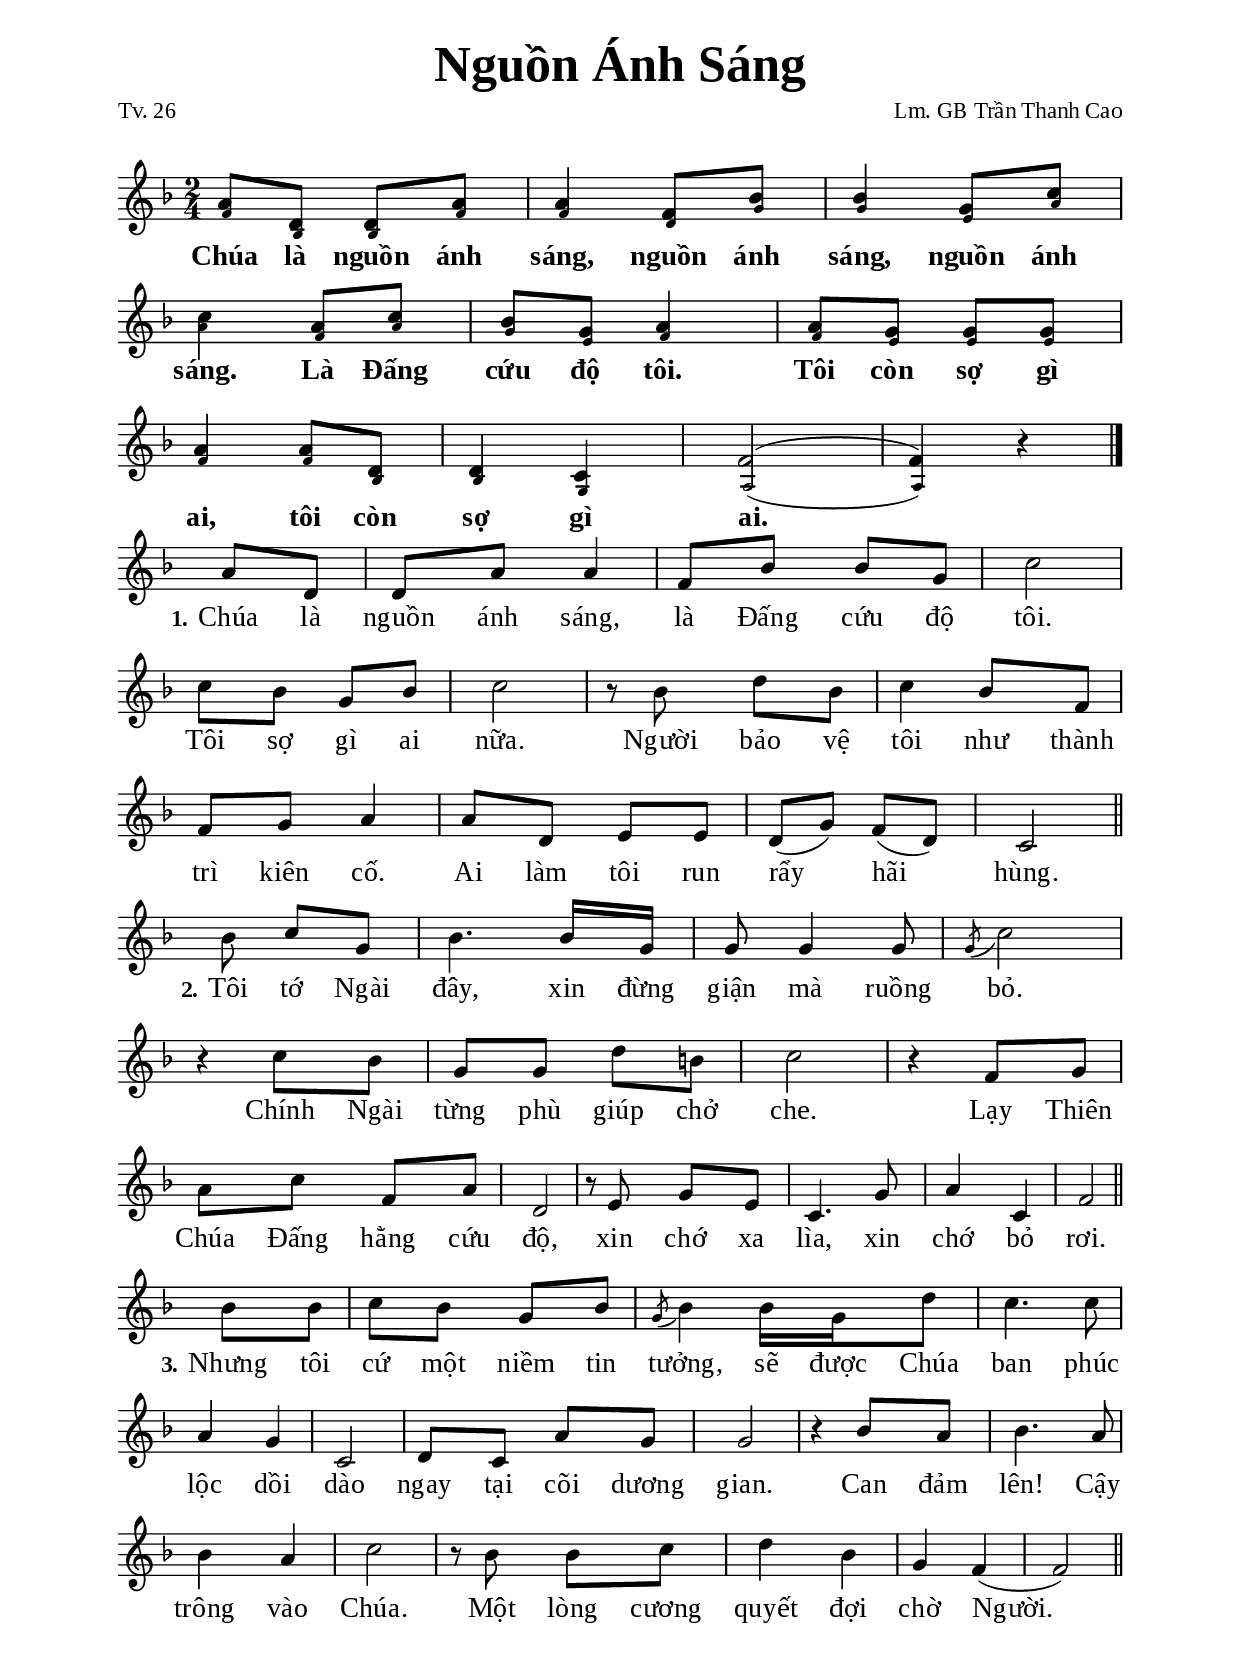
% Cài đặt chung
\version "2.22.1"
\include "english.ly"

\header {
  title = \markup { \fontsize #3 "Nguồn Ánh Sáng" }
  poet = "Tv. 26"
  composer = "Lm. GB Trần Thanh Cao"
  arranger = " "
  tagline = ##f
}

% Nhạc điệp khúc
nhacDiepKhucSop = \relative c'' {
  a8 d, d a' |
  a4 f8 bf |
  bf4 g8 c |
  c4 a8 c |
  bf8 g a4 |
  a8 g g g |
  a4a8 d, |
  d4 c |
  f2 ^( |
  f4) r \bar "|."
}

nhacDiepKhucBas = \relative c' {
  f8 bf, bf f' |
  f4 d8 g |
  g4 e8 a |
  a4 f8 a |
  g e f4 |
  f8 e e e |
  f4 f8 bf, |
  bf4 g |
  a2 _( |
  a4) r
}

% Nhạc phiên khúc
nhacPhienKhucMot = \relative c'' {
  \partial 4 a8 d, |
  d a' a4 |
  f8 bf bf g |
  c2 |
  c8 bf g bf |
  c2 |
  r8 bf d bf |
  c4 bf8 f |
  f g a4 |
  a8 d, e e |
  d (g) f (d) |
  c2 \bar "||"
}

nhacPhienKhucHai = \relative c'' {
  \partial 4. bf8 c g |
  bf4. bf16 g |
  g8 g4 g8 |
  \acciaccatura g8 c2 |
  r4 c8 bf |
  g g d' b! |
  c2 |
  r4 f,8 g |
  a c f, a |
  d,2 |
  r8 e g e |
  c4. g'8 |
  a4 c, |
  f2 \bar "||"
}

nhacPhienKhucBa = \relative c'' {
  \partial 4 bf8 bf |
  c bf g bf |
  \acciaccatura g8 bf4 bf16 g d'8 |
  c4. c8 |
  a4 g |
  c,2 |
  d8 c a' g |
  g2 |
  r4 bf8 a |
  bf4. a8 |
  bf4 a |
  c2 |
  r8 bf8 bf c8 |
  d4 bf4 |
  g f4 ( |
  f2) \bar "||"
}

% Lời điệp khúc
loiDiepKhuc = \lyricmode {
  Chúa là nguồn ánh sáng, nguồn ánh sáng, nguồn ánh sáng.
  Là Đấng cứu độ tôi.
  Tôi còn sợ gì ai,
  tôi còn sợ gì ai.
}

% Lời phiên khúc
loiPhienKhucMot = \lyricmode {
  \set stanza = #"1."
  Chúa là nguồn ánh sáng, là Đấng cứu độ tôi.
  Tôi sợ gì ai nữa.
  Người bảo vệ tôi như thành trì kiên cố.
  Ai làm tôi run rẩy hãi hùng.
}

loiPhienKhucHai = \lyricmode {
  \set stanza = #"2."
  Tôi tớ Ngài đây, xin đừng giận mà ruồng bỏ.
  Chính Ngài từng phù giúp chở che.
  Lạy Thiên Chúa Đấng hằng cứu độ,
  xin chớ xa lìa,
  xin chớ bỏ rơi.
}

loiPhienKhucBa = \lyricmode {
  \set stanza = #"3."
  Nhưng tôi cứ một niềm tin tưởng,
  sẽ được Chúa ban phúc lộc dồi dào ngay tại cõi dương gian.
  Can đảm lên! Cậy trông vào Chúa.
  Một lòng cương quyết đợi chờ Người.
}


% Dàn trang
\paper {
  #(set-paper-size "a4")
  top-margin = 10\mm
  bottom-margin = 15\mm
  left-margin = 20\mm
  right-margin = 20\mm
  indent = #0
  #(define fonts
    (make-pango-font-tree
      "Liberation Serif"
      "Liberation Serif"
      "Liberation Serif"
      (/ 20 20)))
  page-count = #1
  system-system-spacing = #'((basic-distance . 13))
  score-system-spacing = #'((basic-distance . 13))
}

% Thiết lập tông và nhịp
TongNhip = { \key f \major \time 2/4 }

% Đổi kích thước nốt cho bè phụ
notBePhu =
#(define-music-function (font-size music) (number? ly:music?)
   (for-some-music
     (lambda (m)
       (if (music-is-of-type? m 'rhythmic-event)
           (begin
             (set! (ly:music-property m 'tweaks)
                   (cons `(font-size . ,font-size)
                         (ly:music-property m 'tweaks)))
             #t)
           #f))
     music)
   music)

\score {
  \new ChoirStaff <<
    \new Staff = diepKhuc \with {
        \consists "Merge_rests_engraver"
        %\magnifyStaff #(magstep +1)
        printPartCombineTexts = ##f
      }
      <<
      \new Voice \TongNhip \partCombine 
        \nhacDiepKhucSop
        \notBePhu -3 { \nhacDiepKhucBas }
      \new NullVoice = nhacThamChieu \nhacDiepKhucSop
      \new Lyrics \lyricsto nhacThamChieu \loiDiepKhuc
      >>
  >>
  \layout {
    \override Lyrics.LyricText.font-series = #'bold
    \override Lyrics.LyricText.font-size = #+2
    \override Lyrics.LyricSpace.minimum-distance = #2.5
    \override Score.BarNumber.break-visibility = ##(#f #f #f)
    \override Score.SpacingSpanner.uniform-stretching = ##t
  }
}

\score {
  \new ChoirStaff <<
    \new Staff = phienKhuc \with {
        %\magnifyStaff #(magstep +1)
      }
      <<
      \new Voice = beSop {
        \key f \major \time 2/4 \nhacPhienKhucMot
      }
    >>
    \new Lyrics \lyricsto beSop \loiPhienKhucMot
  >>
  \layout {
    \override Staff.TimeSignature.transparent = ##t
    \override Lyrics.LyricText.font-size = #+2
    \override Lyrics.LyricSpace.minimum-distance = #4
    \override Score.BarNumber.break-visibility = ##(#f #f #f)
    \override Score.SpacingSpanner.uniform-stretching = ##t
  }
}

\score {
  \new ChoirStaff <<
    \new Staff = phienKhuc \with {
        %\magnifyStaff #(magstep +1)
      }
      <<
      \new Voice = beSop {
        \key f \major \time 2/4 \nhacPhienKhucHai
      }
    >>
    \new Lyrics \lyricsto beSop \loiPhienKhucHai
  >>
  \layout {
    \override Staff.TimeSignature.transparent = ##t
    \override Lyrics.LyricText.font-size = #+2
    \override Lyrics.LyricSpace.minimum-distance = #3
    \override Score.BarNumber.break-visibility = ##(#f #f #f)
    \override Score.SpacingSpanner.uniform-stretching = ##t
  }
}

\score {
  \new ChoirStaff <<
    \new Staff = phienKhuc \with {
        %\magnifyStaff #(magstep +1)
      }
      <<
      \new Voice = beSop {
        \key f \major \time 2/4 \nhacPhienKhucBa
      }
    >>
    \new Lyrics \lyricsto beSop \loiPhienKhucBa
  >>
  \layout {
    \override Staff.TimeSignature.transparent = ##t
    \override Lyrics.LyricText.font-size = #+2
    \override Lyrics.LyricSpace.minimum-distance = #3
    \override Score.BarNumber.break-visibility = ##(#f #f #f)
    \override Score.SpacingSpanner.uniform-stretching = ##t
  }
}
